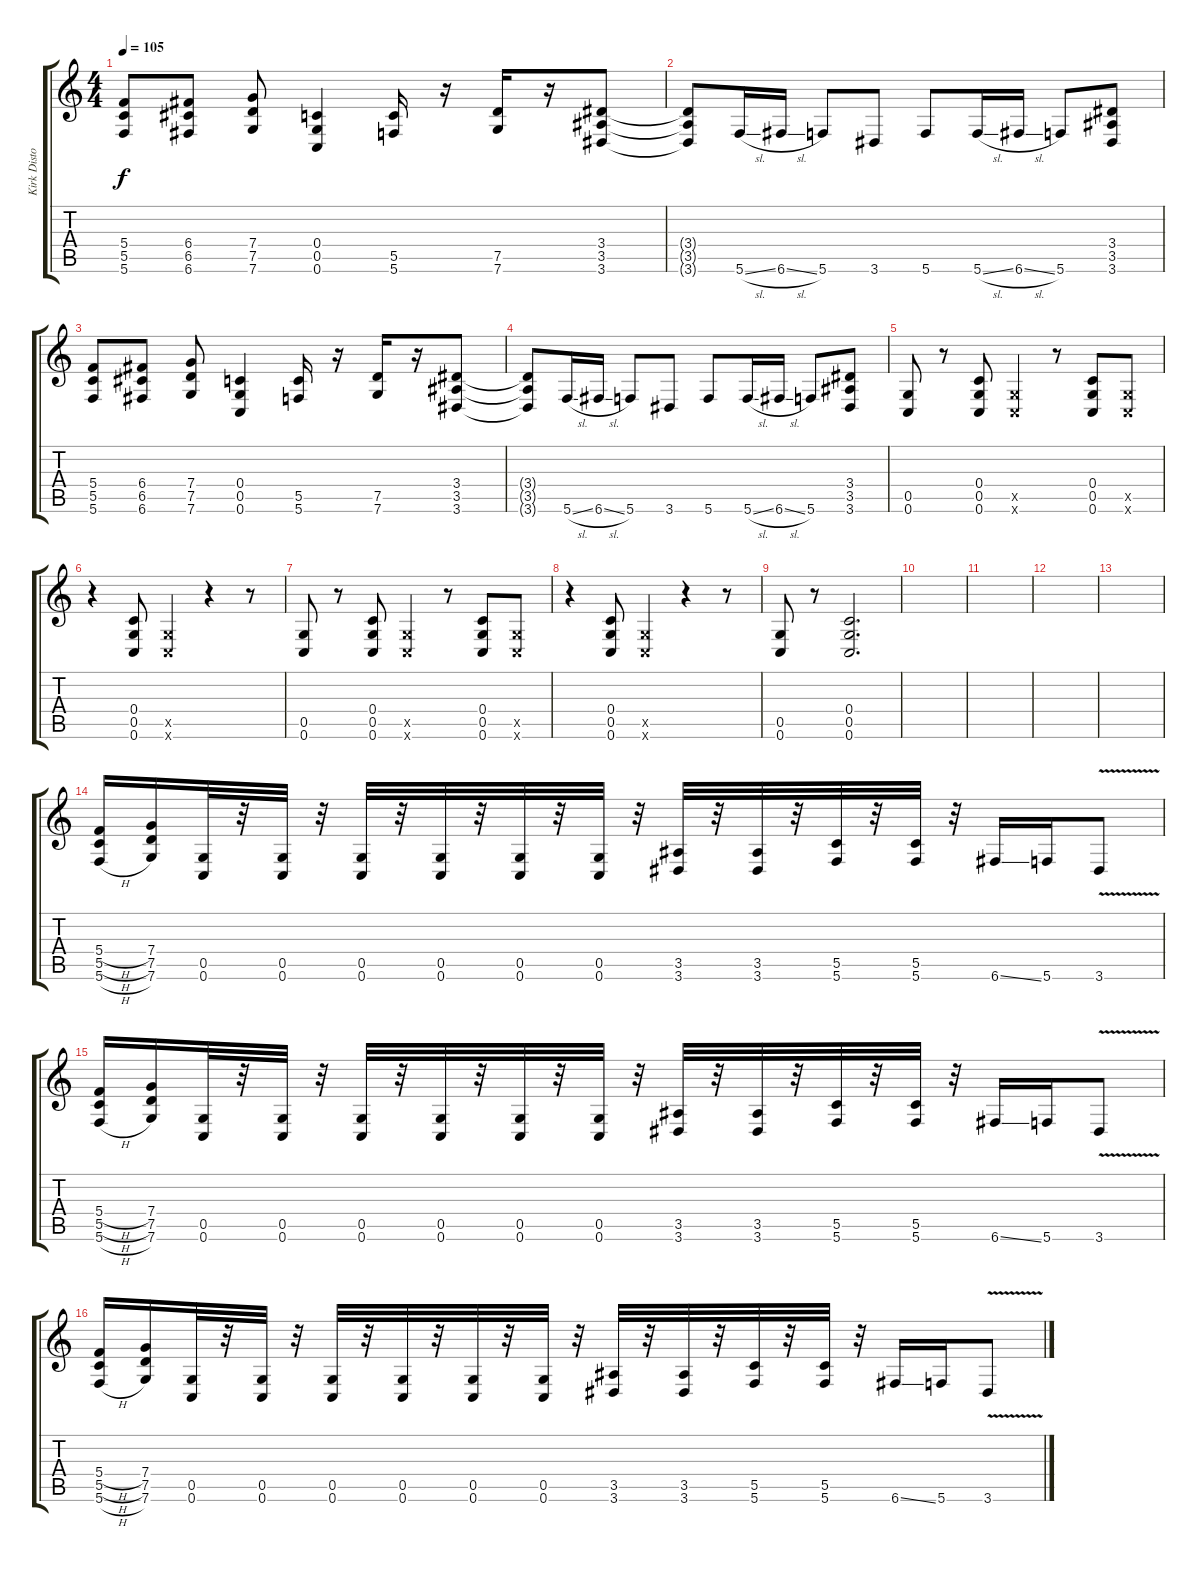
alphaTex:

\track ("Kirk Distortion" "Kirk Disto") {instrument distortionguitar}
\staff {score tabs}
\tuning (D4 A3 F3 C3 G2 C2) {hide}
\ts (4 4)
\tempo 105
\clef g2
\ks c
(5.4 5.5 5.6).8{dy f} (6.4 6.5 6.6).8 (7.4 7.5 7.6).8 (0.4 0.5 0.6).4 (5.5 5.6).16 r.16 (7.5 7.6).16 r.16 (3.4 3.5 3.6).8 |
(3.4{t} 3.5{t} 3.6{t}).8 5.6{sl}.16 6.6{sl}.16 5.6.8 3.6.8 5.6.8 5.6{sl}.16 6.6{sl}.16 5.6.8 (3.4 3.5 3.6).8 |
(5.4 5.5 5.6).8 (6.4 6.5 6.6).8 (7.4 7.5 7.6).8 (0.4 0.5 0.6).4 (5.5 5.6).16 r.16 (7.5 7.6).16 r.16 (3.4 3.5 3.6).8 |
(3.4{t} 3.5{t} 3.6{t}).8 5.6{sl}.16 6.6{sl}.16 5.6.8 3.6.8 5.6.8 5.6{sl}.16 6.6{sl}.16 5.6.8 (3.4 3.5 3.6).8 |
(0.5 0.6).8 r.8 (0.4 0.5 0.6).8 (0.5{x} 0.6{x}).4 r.8 (0.4 0.5 0.6).8 (0.5{x} 0.6{x}).8 |
r.4 (0.4 0.5 0.6).8 (0.5{x} 0.6{x}).4 r.4 r.8 |
(0.5 0.6).8 r.8 (0.4 0.5 0.6).8 (0.5{x} 0.6{x}).4 r.8 (0.4 0.5 0.6).8 (0.5{x} 0.6{x}).8 |
r.4 (0.4 0.5 0.6).8 (0.5{x} 0.6{x}).4 r.4 r.8 |
(0.5 0.6).8 r.8 (0.4 0.5 0.6).2{d} |
|
|
|
|
(5.4{h} 5.5{h} 5.6{h}).16 (7.4 7.5 7.6).16 (0.5 0.6).32 r.32 (0.5 0.6).32 r.32 (0.5 0.6).32 r.32 (0.5 0.6).32 r.32 (0.5 0.6).32 r.32 (0.5 0.6).32 r.32 (3.5 3.6).32 r.32 (3.5 3.6).32 r.32 (5.5 5.6).32 r.32 (5.5 5.6).32 r.32 6.6{ss}.16 5.6.16 3.6{v}.8 |
(5.4{h} 5.5{h} 5.6{h}).16 (7.4 7.5 7.6).16 (0.5 0.6).32 r.32 (0.5 0.6).32 r.32 (0.5 0.6).32 r.32 (0.5 0.6).32 r.32 (0.5 0.6).32 r.32 (0.5 0.6).32 r.32 (3.5 3.6).32 r.32 (3.5 3.6).32 r.32 (5.5 5.6).32 r.32 (5.5 5.6).32 r.32 6.6{ss}.16 5.6.16 3.6{v}.8 |
(5.4{h} 5.5{h} 5.6{h}).16 (7.4 7.5 7.6).16 (0.5 0.6).32 r.32 (0.5 0.6).32 r.32 (0.5 0.6).32 r.32 (0.5 0.6).32 r.32 (0.5 0.6).32 r.32 (0.5 0.6).32 r.32 (3.5 3.6).32 r.32 (3.5 3.6).32 r.32 (5.5 5.6).32 r.32 (5.5 5.6).32 r.32 6.6{ss}.16 5.6.16 3.6{v}.8
